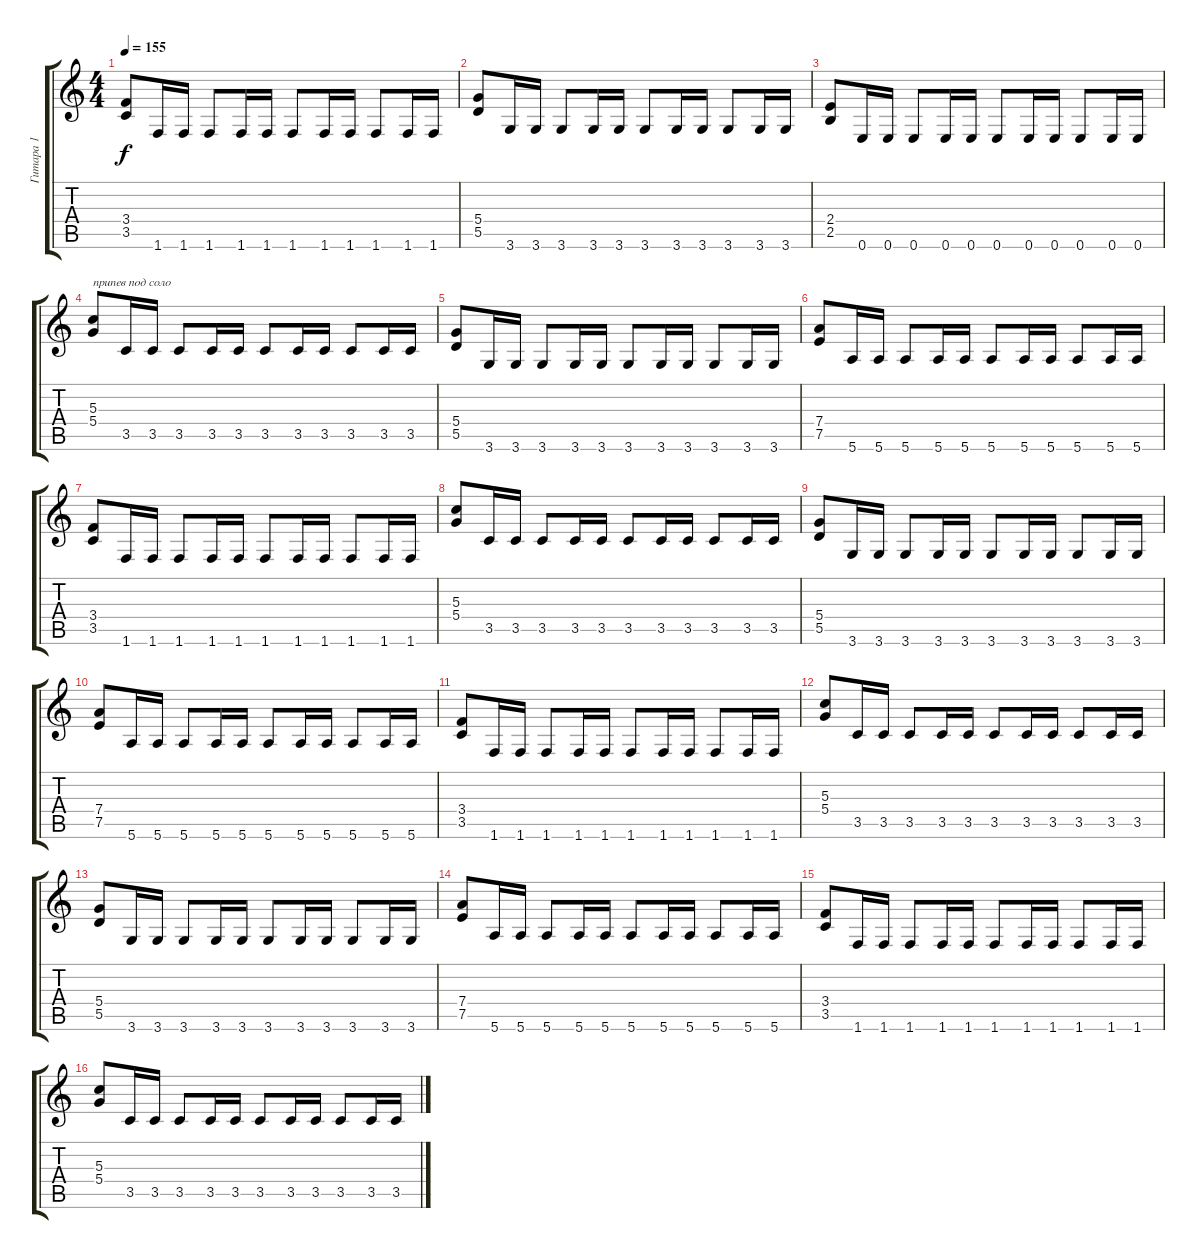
\track ("Гитара 1" "Гитара 1") {instrument distortionguitar}
\staff {score tabs}
\tuning (E4 B3 G3 D3 A2 E2) {hide}
\ts (4 4)
\tempo 155
\clef g2
\ks c
(3.4 3.5).8{dy f} 1.6.16 1.6.16 1.6.8 1.6.16 1.6.16 1.6.8 1.6.16 1.6.16 1.6.8 1.6.16 1.6.16 |
(5.4 5.5).8 3.6.16 3.6.16 3.6.8 3.6.16 3.6.16 3.6.8 3.6.16 3.6.16 3.6.8 3.6.16 3.6.16 |
(2.4 2.5).8 0.6.16 0.6.16 0.6.8 0.6.16 0.6.16 0.6.8 0.6.16 0.6.16 0.6.8 0.6.16 0.6.16 |
(5.3 5.4).8{txt "припев под соло"} 3.5.16 3.5.16 3.5.8 3.5.16 3.5.16 3.5.8 3.5.16 3.5.16 3.5.8 3.5.16 3.5.16 |
(5.4 5.5).8 3.6.16 3.6.16 3.6.8 3.6.16 3.6.16 3.6.8 3.6.16 3.6.16 3.6.8 3.6.16 3.6.16 |
(7.4 7.5).8 5.6.16 5.6.16 5.6.8 5.6.16 5.6.16 5.6.8 5.6.16 5.6.16 5.6.8 5.6.16 5.6.16 |
(3.4 3.5).8 1.6.16 1.6.16 1.6.8 1.6.16 1.6.16 1.6.8 1.6.16 1.6.16 1.6.8 1.6.16 1.6.16 |
(5.3 5.4).8 3.5.16 3.5.16 3.5.8 3.5.16 3.5.16 3.5.8 3.5.16 3.5.16 3.5.8 3.5.16 3.5.16 |
(5.4 5.5).8 3.6.16 3.6.16 3.6.8 3.6.16 3.6.16 3.6.8 3.6.16 3.6.16 3.6.8 3.6.16 3.6.16 |
(7.4 7.5).8 5.6.16 5.6.16 5.6.8 5.6.16 5.6.16 5.6.8 5.6.16 5.6.16 5.6.8 5.6.16 5.6.16 |
(3.4 3.5).8 1.6.16 1.6.16 1.6.8 1.6.16 1.6.16 1.6.8 1.6.16 1.6.16 1.6.8 1.6.16 1.6.16 |
(5.3 5.4).8 3.5.16 3.5.16 3.5.8 3.5.16 3.5.16 3.5.8 3.5.16 3.5.16 3.5.8 3.5.16 3.5.16 |
(5.4 5.5).8 3.6.16 3.6.16 3.6.8 3.6.16 3.6.16 3.6.8 3.6.16 3.6.16 3.6.8 3.6.16 3.6.16 |
(7.4 7.5).8 5.6.16 5.6.16 5.6.8 5.6.16 5.6.16 5.6.8 5.6.16 5.6.16 5.6.8 5.6.16 5.6.16 |
(3.4 3.5).8 1.6.16 1.6.16 1.6.8 1.6.16 1.6.16 1.6.8 1.6.16 1.6.16 1.6.8 1.6.16 1.6.16 |
(5.3 5.4).8 3.5.16 3.5.16 3.5.8 3.5.16 3.5.16 3.5.8 3.5.16 3.5.16 3.5.8 3.5.16 3.5.16
